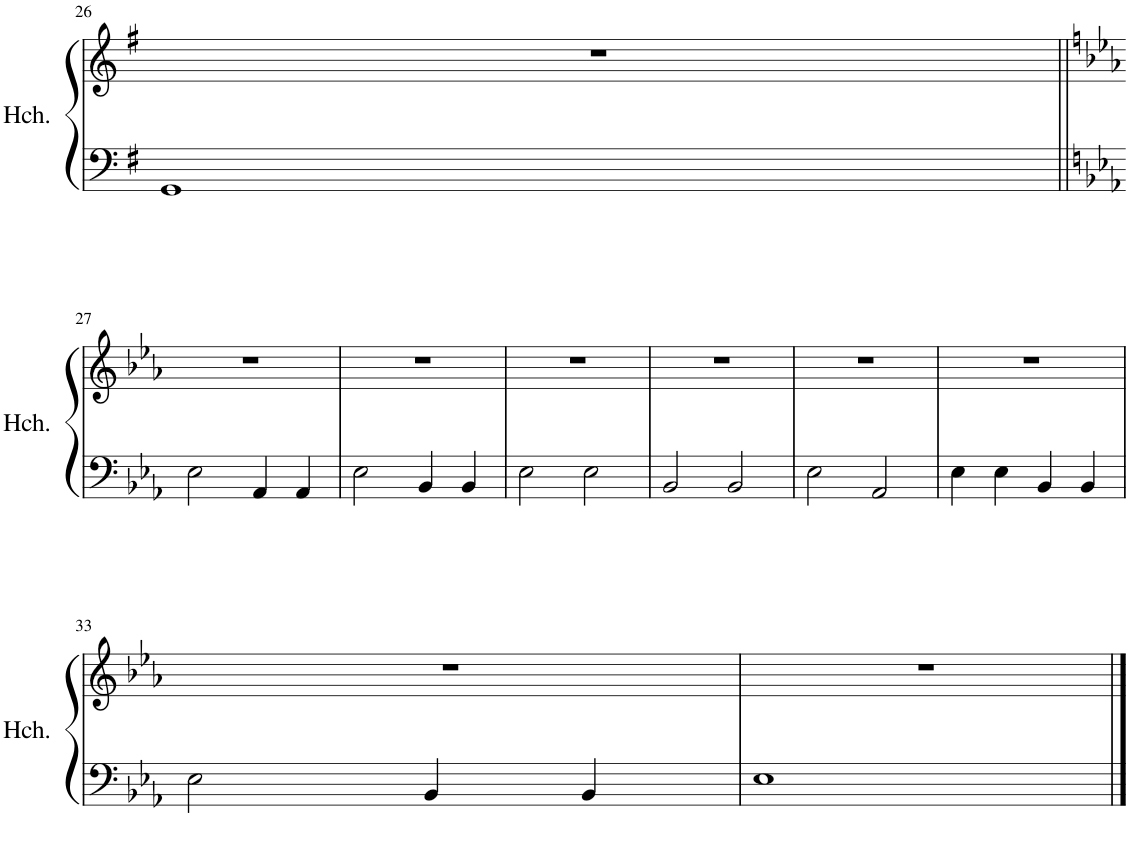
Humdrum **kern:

**kern	**kern
*part1	*part1
*staff2	*staff1
*I"Harpsichord	*
*I'Hch.	*
!!LO:PB:g=z
*clefF4	*clefG2
*k[f#]	*k[f#]
*M4/4	*M4/4
=26	=26
1GG	1r
!!LO:LB:g=z
=27||	=27||
*k[b-e-a-]	*k[b-e-a-]
2E-\	1r
4AA-/	.
4AA-/	.
=28	=28
2E-\	1r
4BB-/	.
4BB-/	.
=29	=29
2E-\	1r
2E-\	.
=30	=30
2BB-/	1r
2BB-/	.
=31	=31
2E-\	1r
2AA-/	.
=32	=32
4E-\	1r
4E-\	.
4BB-/	.
4BB-/	.
!!LO:LB:g=z
=33	=33
2E-\	1r
4BB-/	.
4BB-/	.
=34	=34
1E-	1r
==	==
*-	*-
